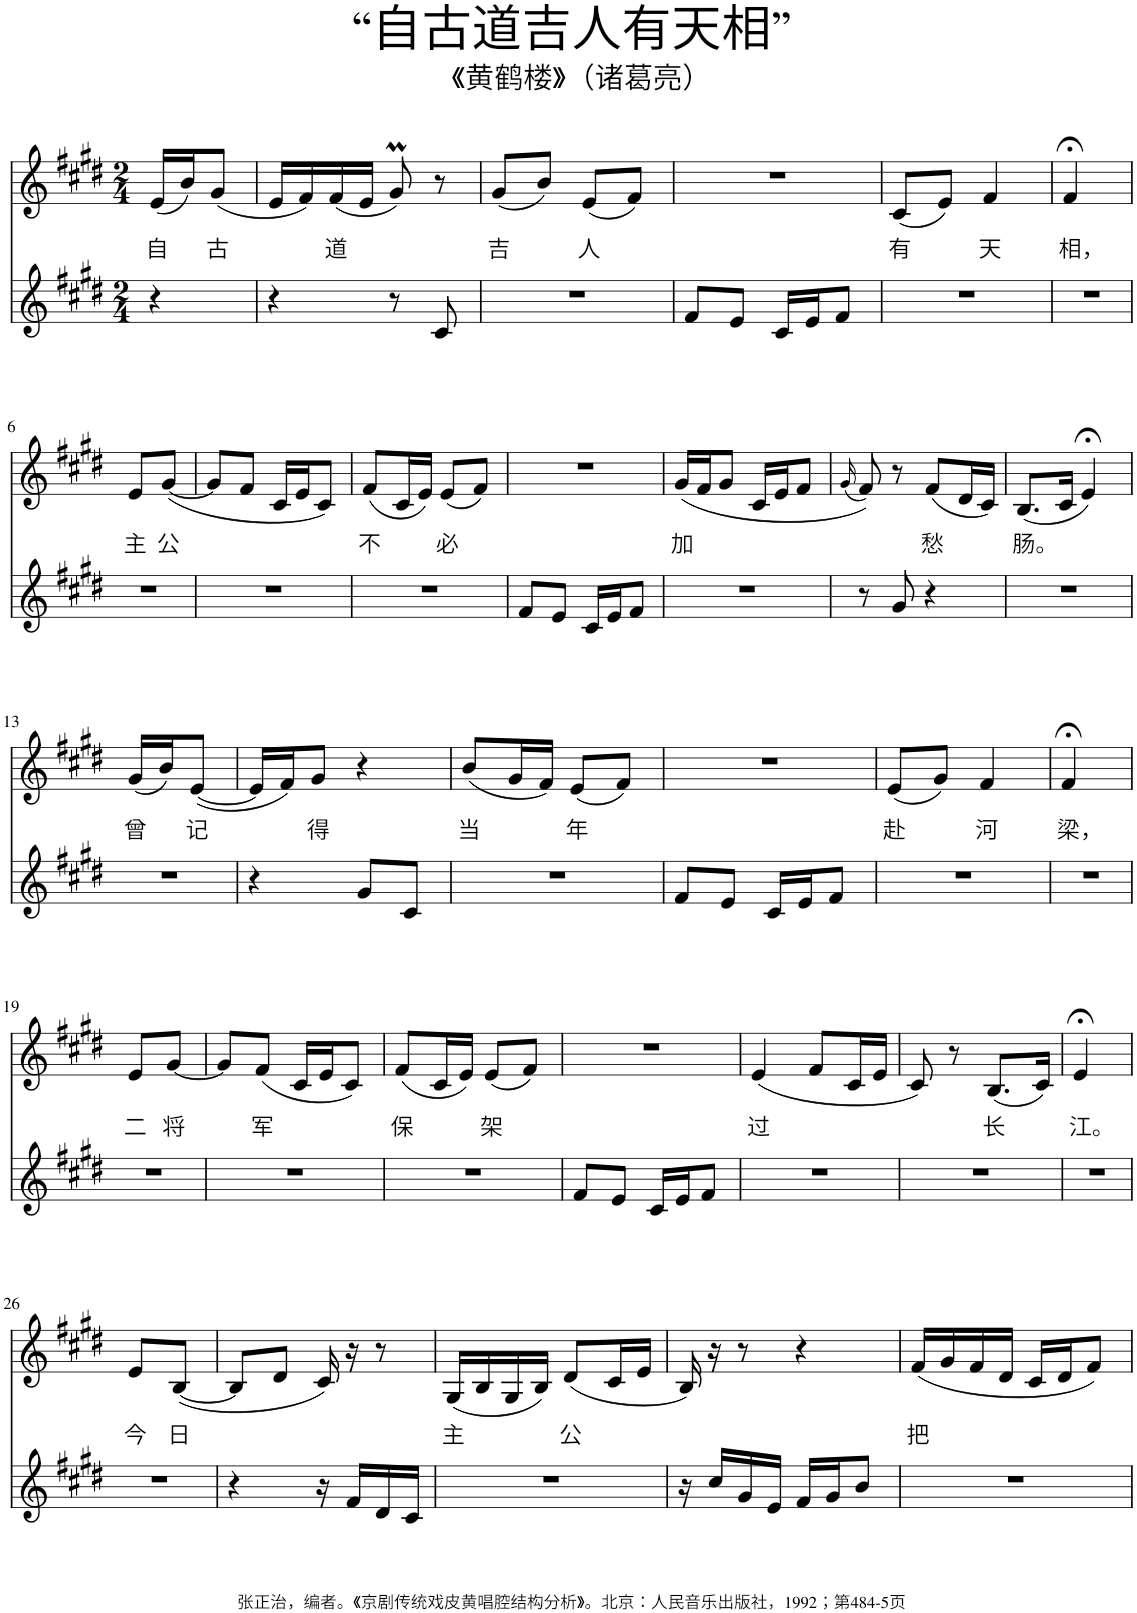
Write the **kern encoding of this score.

**kern	**kern	**text
*part2	*part1	*part1
*staff2	*staff1	*staff1
*I"Piano	*I"Piano	*
*I'Pno	*I'Pno	*
*clefG2	*clefG2	*
*k[f#c#g#d#]	*k[f#c#g#d#]	*
*M2/4	*M2/4	*
=	=	=
!	!	!LO:LY:b
4r	(16e/LL	自
.	16b/J)	.
!	!	!LO:LY:b
.	(8g#/J	古
=1	=1	=1
4r	16e/LL	.
.	16f#/)	.
!	!	!LO:LY:b
.	(16f#/	道
.	16e/JJ	.
8r	8g#m/)	.
8c#/	8r	.
=2	=2	=2
!	!	!LO:LY:b
2r	(8g#/L	吉
.	8b/J)	.
!	!	!LO:LY:b
.	(8e/L	人
.	8f#/J)	.
=3	=3	=3
8f#/L	2r	.
8e/J	.	.
16c#/LL	.	.
16e/J	.	.
8f#/J	.	.
=4	=4	=4
!	!	!LO:LY:b
2r	(8c#/L	有
.	8e/J)	.
!	!	!LO:LY:b
.	4f#/	天
=5	=5	=5
!	!	!LO:LY:b
2r	4f#;</	相，
.	4ryy	.
!!LO:LB:g=z
=6	=6	=6
!	!	!LO:LY:b
2r	8e/L	主
!	!	!LO:LY:b
.	([8g#/J	公
.	4ryy	.
=7	=7	=7
2r	8g#/L]	.
.	8f#/J	.
.	16c#/LL	.
.	16e/J	.
.	8c#/J)	.
=8	=8	=8
!	!	!LO:LY:b
2r	(8f#/L	不
.	16c#/L	.
.	16e/JJ)	.
!	!	!LO:LY:b
.	(8e/L	必
.	8f#/J)	.
=9	=9	=9
8f#/L	2r	.
8e/J	.	.
16c#/LL	.	.
16e/J	.	.
8f#/J	.	.
=10	=10	=10
!	!	!LO:LY:b
2r	(16g#/LL	加
.	16f#/J	.
.	8g#/J	.
.	16c#/LL	.
.	16e/J	.
.	8f#/J	.
=11	=11	=11
.	(16qg#/	.
8r	8f#/))	.
8g#/	8r	.
!	!	!LO:LY:b
4r	(8f#/L	愁
.	16d#/L	.
.	16c#/JJ)	.
=12	=12	=12
!	!	!LO:LY:b
2r	(8.B/L	肠。
.	16c#/Jk	.
.	4e;</)	.
!!LO:LB:g=z
=13	=13	=13
!	!	!LO:LY:b
2r	(16g#/LL	曾
.	16b/J)	.
!	!	!LO:LY:b
.	([8e/J	记
.	4ryy	.
=14	=14	=14
4r	16e/LL]	.
.	16f#/J)	.
!	!	!LO:LY:b
.	8g#/J	得
8g#/L	4r	.
8c#/J	.	.
=15	=15	=15
!	!	!LO:LY:b
2r	(8b/L	当
.	16g#/L	.
.	16f#/JJ)	.
!	!	!LO:LY:b
.	(8e/L	年
.	8f#/J)	.
=16	=16	=16
8f#/L	2r	.
8e/J	.	.
16c#/LL	.	.
16e/J	.	.
8f#/J	.	.
=17	=17	=17
!	!	!LO:LY:b
2r	(8e/L	赴
.	8g#/J)	.
!	!	!LO:LY:b
.	4f#/	河
=18	=18	=18
!	!	!LO:LY:b
2r	4f#;</	梁，
.	4ryy	.
!!LO:LB:g=z
=19	=19	=19
!	!	!LO:LY:b
2r	8e/L	二
!	!	!LO:LY:b
.	[8g#/J	将
.	4ryy	.
=20	=20	=20
2r	8g#/L]	.
!	!	!LO:LY:b
.	(8f#/J	军
.	16c#/LL	.
.	16e/J	.
.	8c#/J)	.
=21	=21	=21
!	!	!LO:LY:b
2r	(8f#/L	保
.	16c#/L	.
.	16e/JJ)	.
!	!	!LO:LY:b
.	(8e/L	架
.	8f#/J)	.
=22	=22	=22
8f#/L	2r	.
8e/J	.	.
16c#/LL	.	.
16e/J	.	.
8f#/J	.	.
=23	=23	=23
!	!	!LO:LY:b
2r	(4e/	过
.	8f#/L	.
.	16c#/L	.
.	16e/JJ	.
=24	=24	=24
2r	8c#/)	.
.	8r	.
!	!	!LO:LY:b
.	(8.B/L	长
.	16c#/Jk)	.
=25	=25	=25
!	!	!LO:LY:b
2r	4e;</	江。
.	4ryy	.
!!LO:LB:g=z
=26	=26	=26
!	!	!LO:LY:b
2r	8e/L	今
!	!	!LO:LY:b
.	([8B/J	日
.	4ryy	.
=27	=27	=27
4r	8B/L]	.
.	8d#/J	.
16r	16c#/)	.
16f#/LL	16r	.
16d#/	8r	.
16c#/JJ	.	.
=28	=28	=28
!	!	!LO:LY:b
2r	(16G#/LL	主
.	16B/	.
.	16G#/	.
.	16B/JJ)	.
!	!	!LO:LY:b
.	(8d#/L	公
.	16c#/L	.
.	16e/JJ	.
=29	=29	=29
16r	16B/)	.
16cc#/LL	16r	.
16g#/	8r	.
16e/JJ	.	.
16f#/LL	4r	.
16g#/J	.	.
8b/J	.	.
=30	=30	=30
!	!	!LO:LY:b
2r	(16f#/LL	把
.	16g#/	.
.	16f#/	.
.	16d#/JJ	.
.	16c#/LL	.
.	16d#/J	.
.	8f#/J)	.
=	=	=
*-	*-	*-
